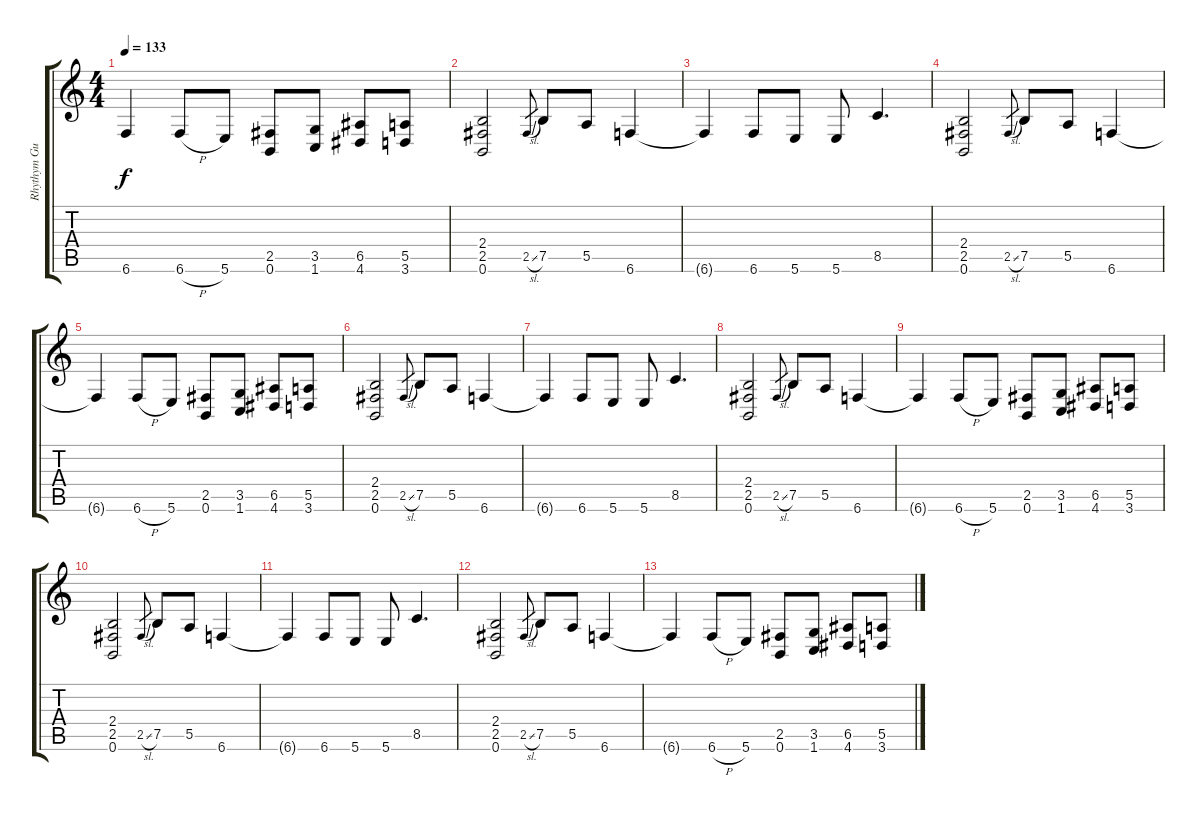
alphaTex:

\track ("Rhythym Guitar I" "Rhythym Gu") {instrument distortionguitar}
\staff {score tabs}
\tuning (B3 Gb3 D3 A2 E2 B1) {hide}
\ts (4 4)
\tempo 133
\clef g2
\ks c
6.6{t}.4{dy f} 6.6{h}.8 5.6.8 (2.5 0.6).8 (3.5 1.6).8 (6.5 4.6).8 (5.5 3.6).8 |
(2.4 2.5 0.6).2 2.5{sl}.8{gr} 7.5.8 5.5.8 6.6.4 |
6.6{t}.4 6.6.8 5.6.8 5.6.8 8.5.4{d} |
(2.4 2.5 0.6).2 2.5{sl}.8{gr} 7.5.8 5.5.8 6.6.4 |
6.6{t}.4 6.6{h}.8 5.6.8 (2.5 0.6).8 (3.5 1.6).8 (6.5 4.6).8 (5.5 3.6).8 |
(2.4 2.5 0.6).2 2.5{sl}.8{gr} 7.5.8 5.5.8 6.6.4 |
6.6{t}.4 6.6.8 5.6.8 5.6.8 8.5.4{d} |
(2.4 2.5 0.6).2 2.5{sl}.8{gr} 7.5.8 5.5.8 6.6.4 |
6.6{t}.4 6.6{h}.8 5.6.8 (2.5 0.6).8 (3.5 1.6).8 (6.5 4.6).8 (5.5 3.6).8 |
(2.4 2.5 0.6).2 2.5{sl}.8{gr} 7.5.8 5.5.8 6.6.4 |
6.6{t}.4 6.6.8 5.6.8 5.6.8 8.5.4{d} |
(2.4 2.5 0.6).2 2.5{sl}.8{gr} 7.5.8 5.5.8 6.6.4 |
6.6{t}.4 6.6{h}.8 5.6.8 (2.5 0.6).8 (3.5 1.6).8 (6.5 4.6).8 (5.5 3.6).8
